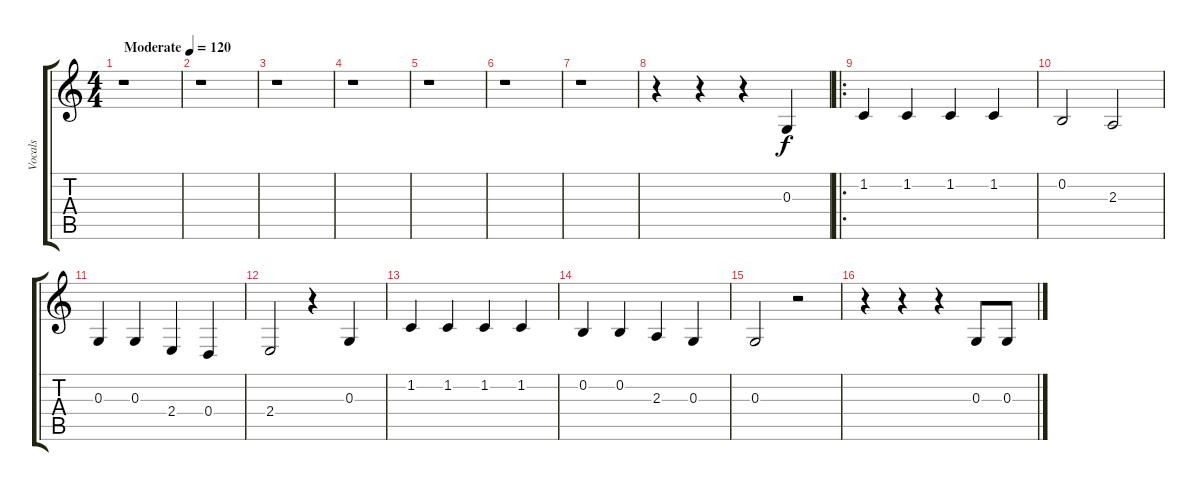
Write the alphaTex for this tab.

\track ("Vocals" "Vocals") {instrument viola}
\staff {score tabs}
\tuning (E4 B3 G3 D3 A2 E2) {hide}
\ts (4 4)
\tempo (120 "Moderate")
\clef g2
\ks c
r.1{dy f instrument viola} |
r.1 |
r.1 |
r.1 |
r.1 |
r.1 |
r.1 |
r.4 r.4 r.4 0.3.4 |
\ro
1.2.4 1.2.4 1.2.4 1.2.4 |
0.2.2 2.3.2 |
0.3.4 0.3.4 2.4.4 0.4.4 |
2.4.2 r.4 0.3.4 |
1.2.4 1.2.4 1.2.4 1.2.4 |
0.2.4 0.2.4 2.3.4 0.3.4 |
0.3.2 r.2 |
r.4 r.4 r.4 0.3.8 0.3.8
